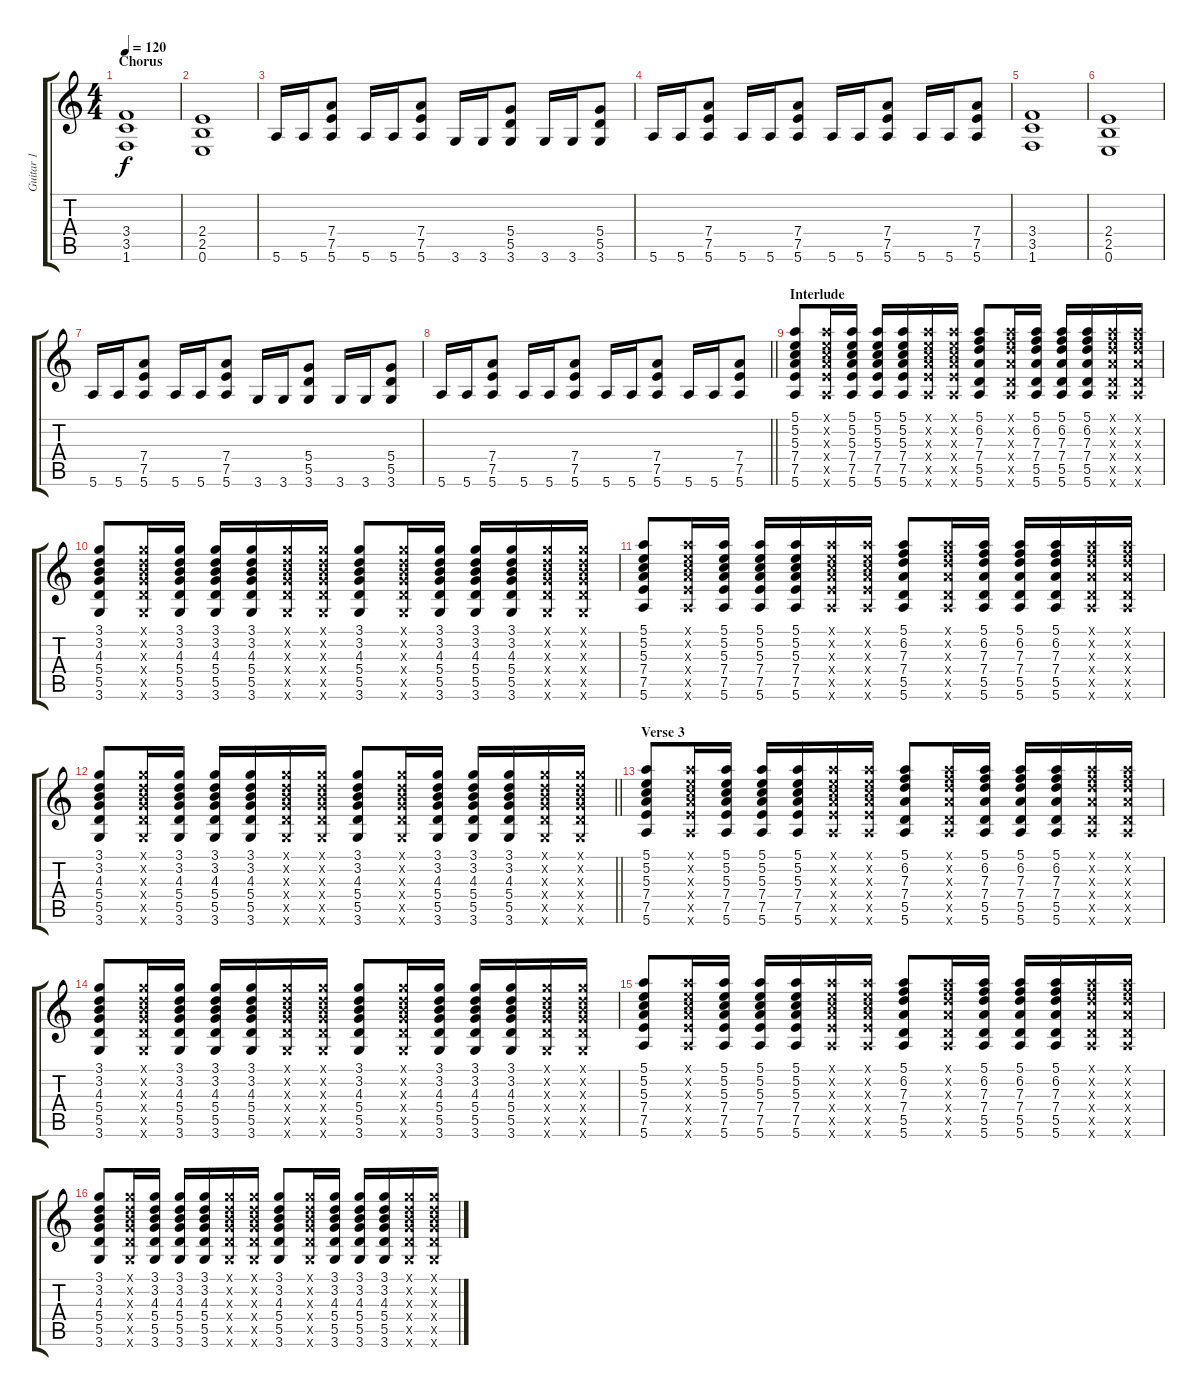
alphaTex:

\track ("Guitar 1" "Guitar 1") {instrument electricguitarclean}
\staff {score tabs}
\tuning (E4 B3 G3 D3 A2 E2) {hide}
\ts (4 4)
\section ("" "Chorus")
\tempo 120
\clef g2
\ks c
(3.4 3.5 1.6).1{dy f instrument distortionguitar} |
(2.4 2.5 0.6).1 |
5.6.16 5.6.16 (7.4 7.5 5.6).8 5.6.16 5.6.16 (7.4 7.5 5.6).8 3.6.16 3.6.16 (5.4 5.5 3.6).8 3.6.16 3.6.16 (5.4 5.5 3.6).8 |
5.6.16 5.6.16 (7.4 7.5 5.6).8 5.6.16 5.6.16 (7.4 7.5 5.6).8 5.6.16 5.6.16 (7.4 7.5 5.6).8 5.6.16 5.6.16 (7.4 7.5 5.6).8 |
(3.4 3.5 1.6).1 |
(2.4 2.5 0.6).1 |
5.6.16 5.6.16 (7.4 7.5 5.6).8 5.6.16 5.6.16 (7.4 7.5 5.6).8 3.6.16 3.6.16 (5.4 5.5 3.6).8 3.6.16 3.6.16 (5.4 5.5 3.6).8 |
\barLineRight lightlight
5.6.16 5.6.16 (7.4 7.5 5.6).8 5.6.16 5.6.16 (7.4 7.5 5.6).8 5.6.16 5.6.16 (7.4 7.5 5.6).8 5.6.16 5.6.16 (7.4 7.5 5.6).8 |
\section ("" "Interlude")
(5.1 5.2 5.3 7.4 7.5 5.6).8{instrument electricguitarclean} (5.1{x} 5.2{x} 5.3{x} 7.4{x} 7.5{x} 5.6{x}).16 (5.1 5.2 5.3 7.4 7.5 5.6).16 (5.1 5.2 5.3 7.4 7.5 5.6).16 (5.1 5.2 5.3 7.4 7.5 5.6).16 (5.1{x} 5.2{x} 5.3{x} 7.4{x} 7.5{x} 5.6{x}).16 (5.1{x} 5.2{x} 5.3{x} 7.4{x} 7.5{x} 5.6{x}).16 (5.1 6.2 7.3 7.4 5.5 5.6).8 (5.1{x} 6.2{x} 7.3{x} 7.4{x} 5.5{x} 5.6{x}).16 (5.1 6.2 7.3 7.4 5.5 5.6).16 (5.1 6.2 7.3 7.4 5.5 5.6).16 (5.1 6.2 7.3 7.4 5.5 5.6).16 (5.1{x} 6.2{x} 7.3{x} 7.4{x} 5.5{x} 5.6{x}).16 (5.1{x} 6.2{x} 7.3{x} 7.4{x} 5.5{x} 5.6{x}).16 |
(3.1 3.2 4.3 5.4 5.5 3.6).8 (3.1{x} 3.2{x} 4.3{x} 5.4{x} 5.5{x} 3.6{x}).16 (3.1 3.2 4.3 5.4 5.5 3.6).16 (3.1 3.2 4.3 5.4 5.5 3.6).16 (3.1 3.2 4.3 5.4 5.5 3.6).16 (3.1{x} 3.2{x} 4.3{x} 5.4{x} 5.5{x} 3.6{x}).16 (3.1{x} 3.2{x} 4.3{x} 5.4{x} 5.5{x} 3.6{x}).16 (3.1 3.2 4.3 5.4 5.5 3.6).8 (3.1{x} 3.2{x} 4.3{x} 5.4{x} 5.5{x} 3.6{x}).16 (3.1 3.2 4.3 5.4 5.5 3.6).16 (3.1 3.2 4.3 5.4 5.5 3.6).16 (3.1 3.2 4.3 5.4 5.5 3.6).16 (3.1{x} 3.2{x} 4.3{x} 5.4{x} 5.5{x} 3.6{x}).16 (3.1{x} 3.2{x} 4.3{x} 5.4{x} 5.5{x} 3.6{x}).16 |
(5.1 5.2 5.3 7.4 7.5 5.6).8 (5.1{x} 5.2{x} 5.3{x} 7.4{x} 7.5{x} 5.6{x}).16 (5.1 5.2 5.3 7.4 7.5 5.6).16 (5.1 5.2 5.3 7.4 7.5 5.6).16 (5.1 5.2 5.3 7.4 7.5 5.6).16 (5.1{x} 5.2{x} 5.3{x} 7.4{x} 7.5{x} 5.6{x}).16 (5.1{x} 5.2{x} 5.3{x} 7.4{x} 7.5{x} 5.6{x}).16 (5.1 6.2 7.3 7.4 5.5 5.6).8 (5.1{x} 6.2{x} 7.3{x} 7.4{x} 5.5{x} 5.6{x}).16 (5.1 6.2 7.3 7.4 5.5 5.6).16 (5.1 6.2 7.3 7.4 5.5 5.6).16 (5.1 6.2 7.3 7.4 5.5 5.6).16 (5.1{x} 6.2{x} 7.3{x} 7.4{x} 5.5{x} 5.6{x}).16 (5.1{x} 6.2{x} 7.3{x} 7.4{x} 5.5{x} 5.6{x}).16 |
\barLineRight lightlight
(3.1 3.2 4.3 5.4 5.5 3.6).8 (3.1{x} 3.2{x} 4.3{x} 5.4{x} 5.5{x} 3.6{x}).16 (3.1 3.2 4.3 5.4 5.5 3.6).16 (3.1 3.2 4.3 5.4 5.5 3.6).16 (3.1 3.2 4.3 5.4 5.5 3.6).16 (3.1{x} 3.2{x} 4.3{x} 5.4{x} 5.5{x} 3.6{x}).16 (3.1{x} 3.2{x} 4.3{x} 5.4{x} 5.5{x} 3.6{x}).16 (3.1 3.2 4.3 5.4 5.5 3.6).8 (3.1{x} 3.2{x} 4.3{x} 5.4{x} 5.5{x} 3.6{x}).16 (3.1 3.2 4.3 5.4 5.5 3.6).16 (3.1 3.2 4.3 5.4 5.5 3.6).16 (3.1 3.2 4.3 5.4 5.5 3.6).16 (3.1{x} 3.2{x} 4.3{x} 5.4{x} 5.5{x} 3.6{x}).16 (3.1{x} 3.2{x} 4.3{x} 5.4{x} 5.5{x} 3.6{x}).16 |
\section ("" "Verse 3")
(5.1 5.2 5.3 7.4 7.5 5.6).8 (5.1{x} 5.2{x} 5.3{x} 7.4{x} 7.5{x} 5.6{x}).16 (5.1 5.2 5.3 7.4 7.5 5.6).16 (5.1 5.2 5.3 7.4 7.5 5.6).16 (5.1 5.2 5.3 7.4 7.5 5.6).16 (5.1{x} 5.2{x} 5.3{x} 7.4{x} 7.5{x} 5.6{x}).16 (5.1{x} 5.2{x} 5.3{x} 7.4{x} 7.5{x} 5.6{x}).16 (5.1 6.2 7.3 7.4 5.5 5.6).8 (5.1{x} 6.2{x} 7.3{x} 7.4{x} 5.5{x} 5.6{x}).16 (5.1 6.2 7.3 7.4 5.5 5.6).16 (5.1 6.2 7.3 7.4 5.5 5.6).16 (5.1 6.2 7.3 7.4 5.5 5.6).16 (5.1{x} 6.2{x} 7.3{x} 7.4{x} 5.5{x} 5.6{x}).16 (5.1{x} 6.2{x} 7.3{x} 7.4{x} 5.5{x} 5.6{x}).16 |
(3.1 3.2 4.3 5.4 5.5 3.6).8 (3.1{x} 3.2{x} 4.3{x} 5.4{x} 5.5{x} 3.6{x}).16 (3.1 3.2 4.3 5.4 5.5 3.6).16 (3.1 3.2 4.3 5.4 5.5 3.6).16 (3.1 3.2 4.3 5.4 5.5 3.6).16 (3.1{x} 3.2{x} 4.3{x} 5.4{x} 5.5{x} 3.6{x}).16 (3.1{x} 3.2{x} 4.3{x} 5.4{x} 5.5{x} 3.6{x}).16 (3.1 3.2 4.3 5.4 5.5 3.6).8 (3.1{x} 3.2{x} 4.3{x} 5.4{x} 5.5{x} 3.6{x}).16 (3.1 3.2 4.3 5.4 5.5 3.6).16 (3.1 3.2 4.3 5.4 5.5 3.6).16 (3.1 3.2 4.3 5.4 5.5 3.6).16 (3.1{x} 3.2{x} 4.3{x} 5.4{x} 5.5{x} 3.6{x}).16 (3.1{x} 3.2{x} 4.3{x} 5.4{x} 5.5{x} 3.6{x}).16 |
(5.1 5.2 5.3 7.4 7.5 5.6).8 (5.1{x} 5.2{x} 5.3{x} 7.4{x} 7.5{x} 5.6{x}).16 (5.1 5.2 5.3 7.4 7.5 5.6).16 (5.1 5.2 5.3 7.4 7.5 5.6).16 (5.1 5.2 5.3 7.4 7.5 5.6).16 (5.1{x} 5.2{x} 5.3{x} 7.4{x} 7.5{x} 5.6{x}).16 (5.1{x} 5.2{x} 5.3{x} 7.4{x} 7.5{x} 5.6{x}).16 (5.1 6.2 7.3 7.4 5.5 5.6).8 (5.1{x} 6.2{x} 7.3{x} 7.4{x} 5.5{x} 5.6{x}).16 (5.1 6.2 7.3 7.4 5.5 5.6).16 (5.1 6.2 7.3 7.4 5.5 5.6).16 (5.1 6.2 7.3 7.4 5.5 5.6).16 (5.1{x} 6.2{x} 7.3{x} 7.4{x} 5.5{x} 5.6{x}).16 (5.1{x} 6.2{x} 7.3{x} 7.4{x} 5.5{x} 5.6{x}).16 |
(3.1 3.2 4.3 5.4 5.5 3.6).8 (3.1{x} 3.2{x} 4.3{x} 5.4{x} 5.5{x} 3.6{x}).16 (3.1 3.2 4.3 5.4 5.5 3.6).16 (3.1 3.2 4.3 5.4 5.5 3.6).16 (3.1 3.2 4.3 5.4 5.5 3.6).16 (3.1{x} 3.2{x} 4.3{x} 5.4{x} 5.5{x} 3.6{x}).16 (3.1{x} 3.2{x} 4.3{x} 5.4{x} 5.5{x} 3.6{x}).16 (3.1 3.2 4.3 5.4 5.5 3.6).8 (3.1{x} 3.2{x} 4.3{x} 5.4{x} 5.5{x} 3.6{x}).16 (3.1 3.2 4.3 5.4 5.5 3.6).16 (3.1 3.2 4.3 5.4 5.5 3.6).16 (3.1 3.2 4.3 5.4 5.5 3.6).16 (3.1{x} 3.2{x} 4.3{x} 5.4{x} 5.5{x} 3.6{x}).16 (3.1{x} 3.2{x} 4.3{x} 5.4{x} 5.5{x} 3.6{x}).16
